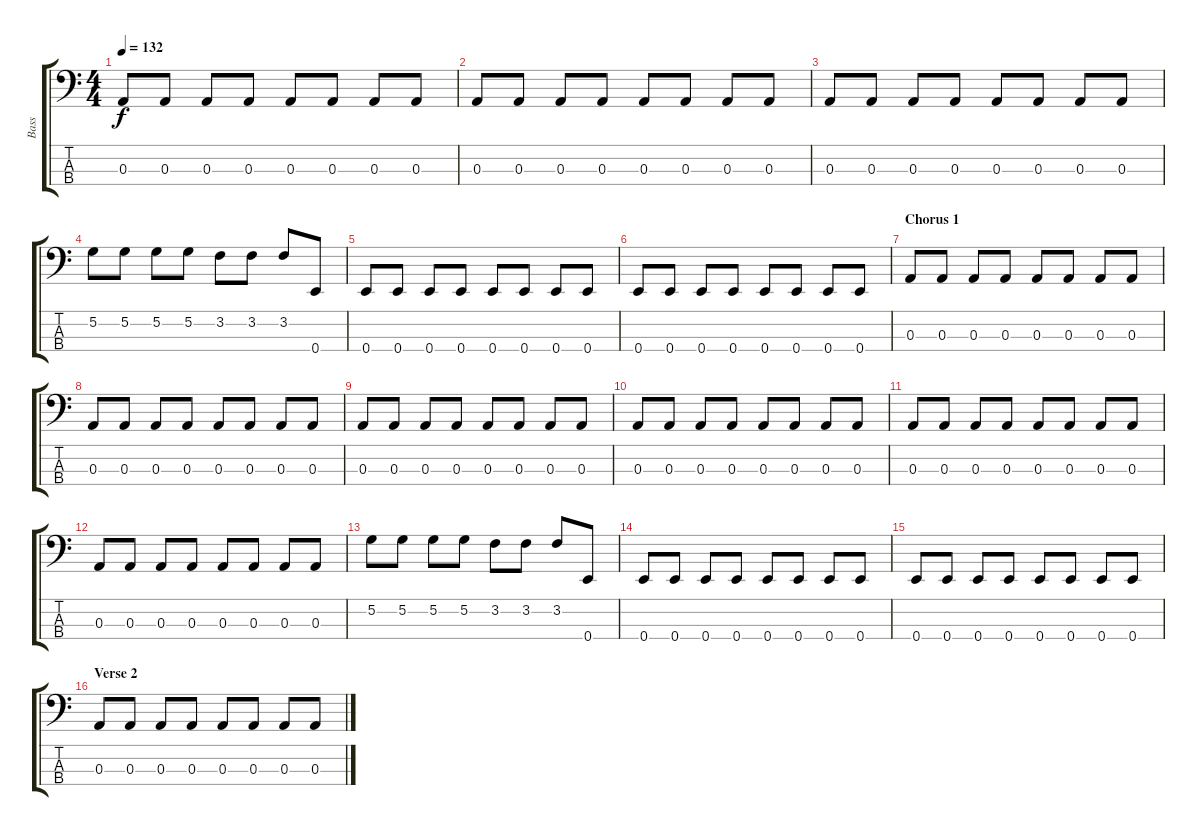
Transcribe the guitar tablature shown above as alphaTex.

\track ("Bass" "Bass") {instrument electricbasspick}
\staff {score tabs}
\tuning (G2 D2 A1 E1) {hide}
\ts (4 4)
\tempo 132
\clef f4
\ks c
0.3.8{dy f} 0.3.8 0.3.8 0.3.8 0.3.8 0.3.8 0.3.8 0.3.8 |
0.3.8 0.3.8 0.3.8 0.3.8 0.3.8 0.3.8 0.3.8 0.3.8 |
0.3.8 0.3.8 0.3.8 0.3.8 0.3.8 0.3.8 0.3.8 0.3.8 |
5.2.8 5.2.8 5.2.8 5.2.8 3.2.8 3.2.8 3.2.8 0.4.8 |
0.4.8 0.4.8 0.4.8 0.4.8 0.4.8 0.4.8 0.4.8 0.4.8 |
0.4.8 0.4.8 0.4.8 0.4.8 0.4.8 0.4.8 0.4.8 0.4.8 |
\section ("" "Chorus 1")
0.3.8 0.3.8 0.3.8 0.3.8 0.3.8 0.3.8 0.3.8 0.3.8 |
0.3.8 0.3.8 0.3.8 0.3.8 0.3.8 0.3.8 0.3.8 0.3.8 |
0.3.8 0.3.8 0.3.8 0.3.8 0.3.8 0.3.8 0.3.8 0.3.8 |
0.3.8 0.3.8 0.3.8 0.3.8 0.3.8 0.3.8 0.3.8 0.3.8 |
0.3.8 0.3.8 0.3.8 0.3.8 0.3.8 0.3.8 0.3.8 0.3.8 |
0.3.8 0.3.8 0.3.8 0.3.8 0.3.8 0.3.8 0.3.8 0.3.8 |
5.2.8 5.2.8 5.2.8 5.2.8 3.2.8 3.2.8 3.2.8 0.4.8 |
0.4.8 0.4.8 0.4.8 0.4.8 0.4.8 0.4.8 0.4.8 0.4.8 |
0.4.8 0.4.8 0.4.8 0.4.8 0.4.8 0.4.8 0.4.8 0.4.8 |
\section ("" "Verse 2")
0.3.8 0.3.8 0.3.8 0.3.8 0.3.8 0.3.8 0.3.8 0.3.8
